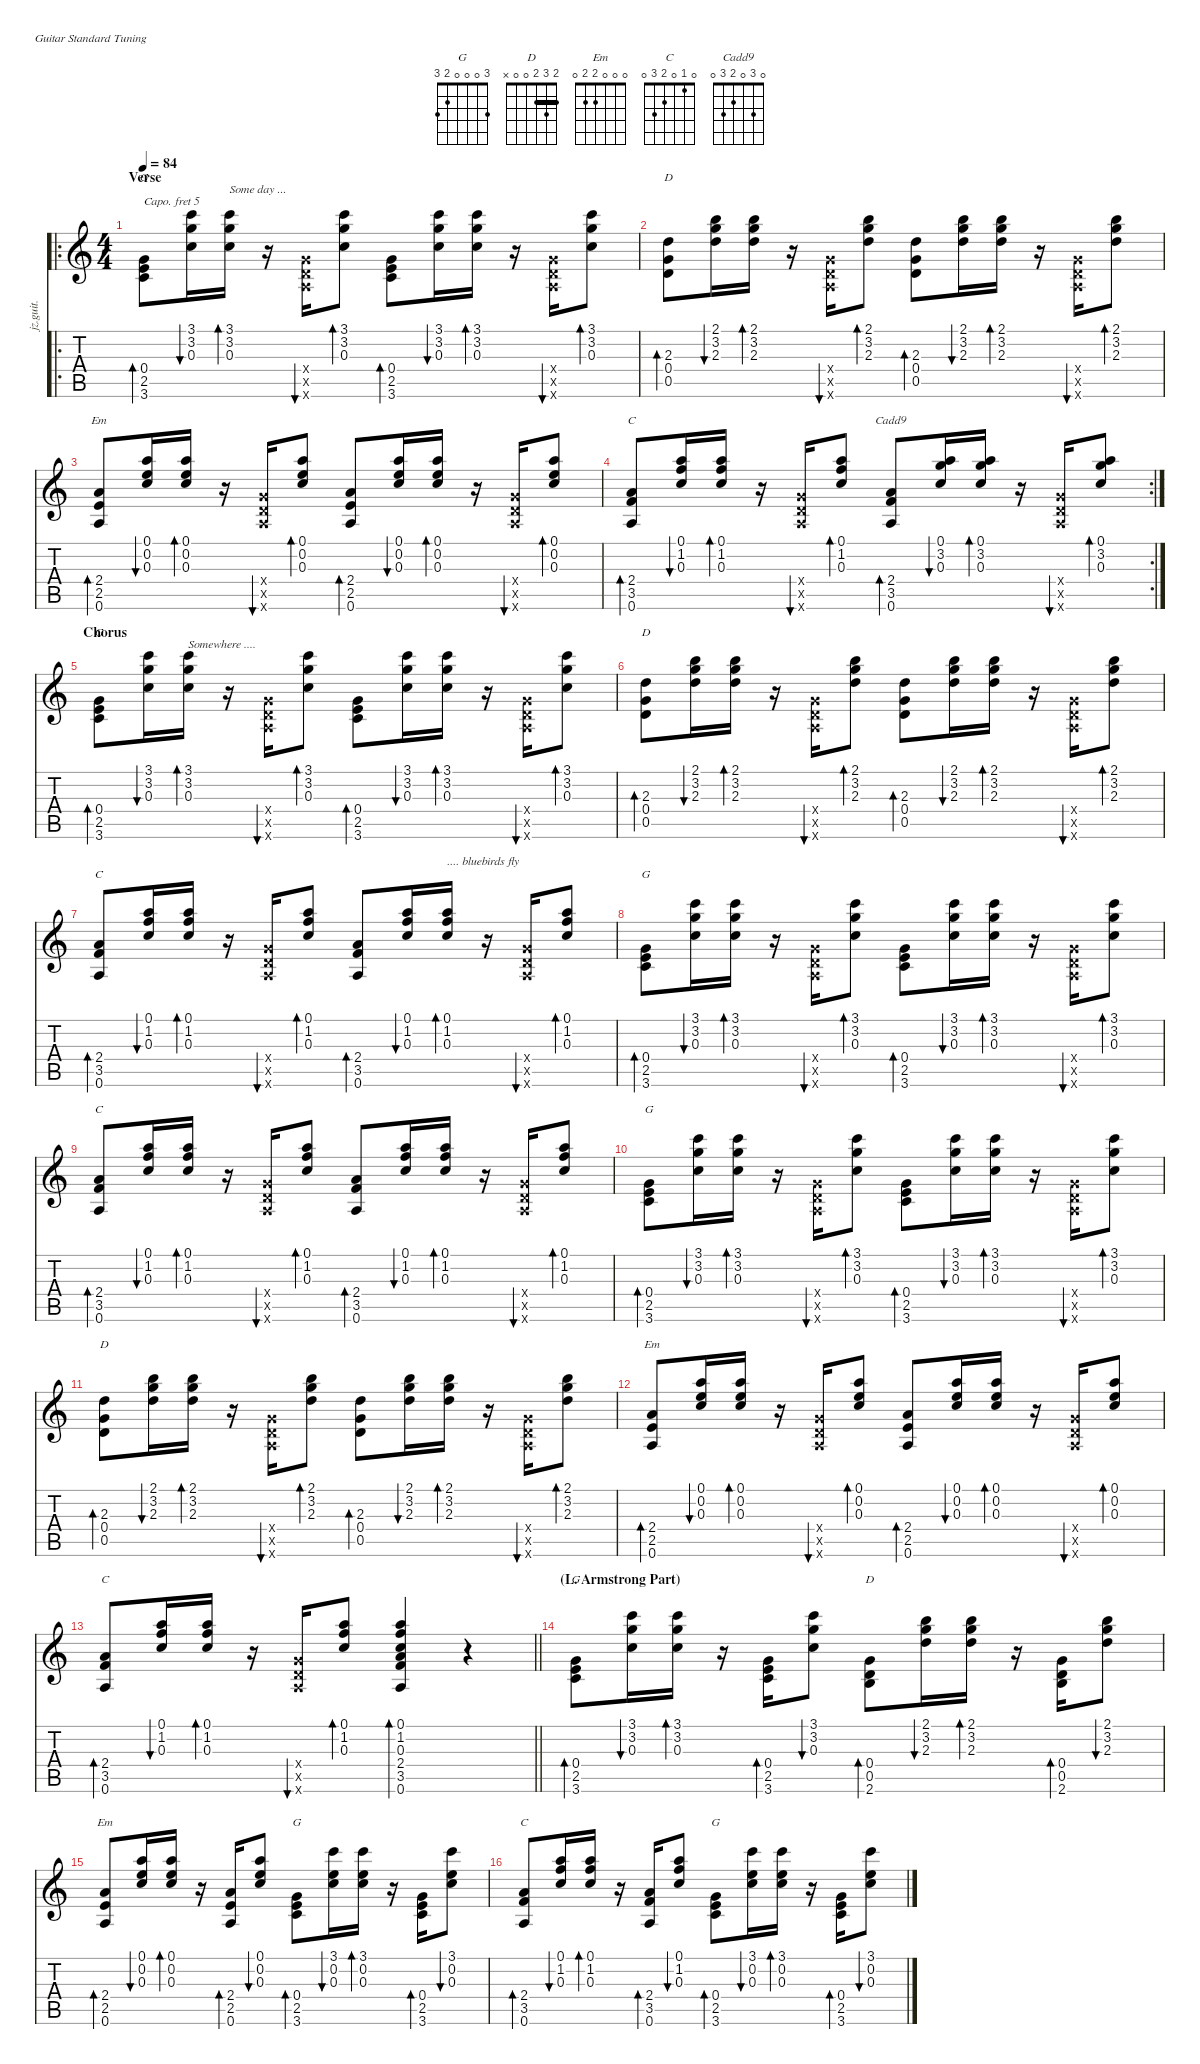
\defaultSystemsLayout 4
\hideDynamics
\bracketExtendMode nobrackets
\otherSystemsTrackNameOrientation horizontal
\track ("Guitar 1 (Capo 5)" "jz.guit.") {instrument electricguitarjazz}
\staff {score tabs}
\capo 5
\tuning (E4 B3 G3 D3 A2 E2)
\chord ("G" 3 0 0 0 2 3)
\chord ("D" 2 3 2 0 0 x) {barre 2}
\chord ("Em" 0 0 0 2 2 0)
\chord ("C" 0 1 0 2 3 0)
\chord ("Cadd9" 0 3 0 2 3 0)
\ro
\ts (4 4)
\section ("" "Verse")
\tempo 84
\clef g2
\ks c
(0.4 2.5 3.6).8{bd 60 ch "G" dy f beam Down} (3.1 3.2 0.3).16{bu 60 beam Down} (3.1 3.2 0.3).16{bd 60 txt "Some day ..." beam Down} r.16{beam Down} (0.4{x} 0.5{x} 0.6{x}).16{bu 60 beam Down} (3.1 3.2 0.3).8{bd 60 beam Down} (0.4 2.5 3.6).8{bd 60 beam Down} (3.1 3.2 0.3).16{bu 60 beam Down} (3.1 3.2 0.3).16{bd 60 beam Down} r.16{beam Down} (0.4{x} 0.5{x} 0.6{x}).16{bu 60 beam Down} (3.1 3.2 0.3).8{bd 60 beam Down} |
(2.3 0.4 0.5).8{bd 60 ch "D" beam Down} (2.1 3.2 2.3).16{bu 60 beam Down} (2.1 3.2 2.3).16{bd 60 beam Down} r.16{beam Down} (0.4{x} 0.5{x} 0.6{x}).16{bu 60 beam Up} (2.1 3.2 2.3).8{bd 60 beam Up} (2.3 0.4 0.5).8{bd 60 beam Down} (2.1 3.2 2.3).16{bu 60 beam Down} (2.1 3.2 2.3).16{bd 60 beam Down} r.16{beam Down} (0.4{x} 0.5{x} 0.6{x}).16{bu 60 beam Up} (2.1 3.2 2.3).8{bd 60 beam Up} |
(2.4 2.5 0.6).8{bd 60 ch "Em" beam Up} (0.1 0.2 0.3).16{bu 60 beam Up} (0.1 0.2 0.3).16{bd 60 beam Up} r.16{beam Up} (0.4{x} 0.5{x} 0.6{x}).16{bu 60 beam Up} (0.1 0.2 0.3).8{bd 60 beam Up} (2.4 2.5 0.6).8{bd 60 beam Up} (0.1 0.2 0.3).16{bu 60 beam Up} (0.1 0.2 0.3).16{bd 60 beam Up} r.16{beam Up} (0.4{x} 0.5{x} 0.6{x}).16{bu 60 beam Up} (0.1 0.2 0.3).8{bd 60 beam Up} |
\rc 2
(2.4 3.5 0.6).8{bd 60 ch "C" beam Up} (0.1 1.2 0.3).16{bu 60 beam Up} (0.1 1.2 0.3).16{bd 60 beam Up} r.16{beam Up} (0.4{x} 0.5{x} 0.6{x}).16{bu 60 beam Up} (0.1 1.2 0.3).8{bd 60 beam Up} (2.4 3.5 0.6).8{bd 60 ch "Cadd9" beam Up} (0.1 3.2 0.3).16{bu 60 beam Up} (0.1 3.2 0.3).16{bd 60 beam Up} r.16{beam Up} (0.4{x} 0.5{x} 0.6{x}).16{bu 60 beam Up} (0.1 3.2 0.3).8{bd 60 beam Up} |
\section ("" "Chorus")
(0.4 2.5 3.6).8{bd 60 ch "G" beam Down} (3.1 3.2 0.3).16{bu 60 beam Down} (3.1 3.2 0.3).16{bd 60 txt "Somewhere ...." beam Down} r.16{beam Down} (0.4{x} 0.5{x} 0.6{x}).16{bu 60 beam Down} (3.1 3.2 0.3).8{bd 60 beam Down} (0.4 2.5 3.6).8{bd 60 beam Down} (3.1 3.2 0.3).16{bu 60 beam Down} (3.1 3.2 0.3).16{bd 60 beam Down} r.16{beam Down} (0.4{x} 0.5{x} 0.6{x}).16{bu 60 beam Down} (3.1 3.2 0.3).8{bd 60 beam Down} |
(2.3 0.4 0.5).8{bd 60 ch "D" beam Down} (2.1 3.2 2.3).16{bu 60 beam Down} (2.1 3.2 2.3).16{bd 60 beam Down} r.16{beam Down} (0.4{x} 0.5{x} 0.6{x}).16{bu 60 beam Up} (2.1 3.2 2.3).8{bd 60 beam Up} (2.3 0.4 0.5).8{bd 60 beam Down} (2.1 3.2 2.3).16{bu 60 beam Down} (2.1 3.2 2.3).16{bd 60 beam Down} r.16{beam Down} (0.4{x} 0.5{x} 0.6{x}).16{bu 60 beam Up} (2.1 3.2 2.3).8{bd 60 beam Up} |
(2.4 3.5 0.6).8{bd 60 ch "C" beam Up} (0.1 1.2 0.3).16{bu 60 beam Up} (0.1 1.2 0.3).16{bd 60 beam Up} r.16{beam Up} (0.4{x} 0.5{x} 0.6{x}).16{bu 60 beam Up} (0.1 1.2 0.3).8{bd 60 beam Up} (2.4 3.5 0.6).8{bd 60 beam Up} (0.1 1.2 0.3).16{bu 60 beam Up} (0.1 1.2 0.3).16{bd 60 txt ".... bluebirds fly" beam Up} r.16{beam Up} (0.4{x} 0.5{x} 0.6{x}).16{bu 60 beam Up} (0.1 1.2 0.3).8{bd 60 beam Up} |
(0.4 2.5 3.6).8{bd 60 ch "G" beam Down} (3.1 3.2 0.3).16{bu 60 beam Down} (3.1 3.2 0.3).16{bd 60 beam Down} r.16{beam Down} (0.4{x} 0.5{x} 0.6{x}).16{bu 60 beam Down} (3.1 3.2 0.3).8{bd 60 beam Down} (0.4 2.5 3.6).8{bd 60 beam Down} (3.1 3.2 0.3).16{bu 60 beam Down} (3.1 3.2 0.3).16{bd 60 beam Down} r.16{beam Down} (0.4{x} 0.5{x} 0.6{x}).16{bu 60 beam Down} (3.1 3.2 0.3).8{bd 60 beam Down} |
(2.4 3.5 0.6).8{bd 60 ch "C" beam Up} (0.1 1.2 0.3).16{bu 60 beam Up} (0.1 1.2 0.3).16{bd 60 beam Up} r.16{beam Up} (0.4{x} 0.5{x} 0.6{x}).16{bu 60 beam Up} (0.1 1.2 0.3).8{bd 60 beam Up} (2.4 3.5 0.6).8{bd 60 beam Up} (0.1 1.2 0.3).16{bu 60 beam Up} (0.1 1.2 0.3).16{bd 60 beam Up} r.16{beam Up} (0.4{x} 0.5{x} 0.6{x}).16{bu 60 beam Up} (0.1 1.2 0.3).8{bd 60 beam Up} |
(0.4 2.5 3.6).8{bd 60 ch "G" beam Down} (3.1 3.2 0.3).16{bu 60 beam Down} (3.1 3.2 0.3).16{bd 60 beam Down} r.16{beam Down} (0.4{x} 0.5{x} 0.6{x}).16{bu 60 beam Down} (3.1 3.2 0.3).8{bd 60 beam Down} (0.4 2.5 3.6).8{bd 60 beam Down} (3.1 3.2 0.3).16{bu 60 beam Down} (3.1 3.2 0.3).16{bd 60 beam Down} r.16{beam Down} (0.4{x} 0.5{x} 0.6{x}).16{bu 60 beam Down} (3.1 3.2 0.3).8{bd 60 beam Down} |
(2.3 0.4 0.5).8{bd 60 ch "D" beam Down} (2.1 3.2 2.3).16{bu 60 beam Down} (2.1 3.2 2.3).16{bd 60 beam Down} r.16{beam Down} (0.4{x} 0.5{x} 0.6{x}).16{bu 60 beam Up} (2.1 3.2 2.3).8{bd 60 beam Up} (2.3 0.4 0.5).8{bd 60 beam Down} (2.1 3.2 2.3).16{bu 60 beam Down} (2.1 3.2 2.3).16{bd 60 beam Down} r.16{beam Down} (0.4{x} 0.5{x} 0.6{x}).16{bu 60 beam Up} (2.1 3.2 2.3).8{bd 60 beam Up} |
(2.4 2.5 0.6).8{bd 60 ch "Em" beam Up} (0.1 0.2 0.3).16{bu 60 beam Up} (0.1 0.2 0.3).16{bd 60 beam Up} r.16{beam Up} (0.4{x} 0.5{x} 0.6{x}).16{bu 60 beam Up} (0.1 0.2 0.3).8{bd 60 beam Up} (2.4 2.5 0.6).8{bd 60 beam Up} (0.1 0.2 0.3).16{bu 60 beam Up} (0.1 0.2 0.3).16{bd 60 beam Up} r.16{beam Up} (0.4{x} 0.5{x} 0.6{x}).16{bu 60 beam Up} (0.1 0.2 0.3).8{bd 60 beam Up} |
\barLineRight lightlight
(2.4 3.5 0.6).8{bd 60 ch "C" beam Up} (0.1 1.2 0.3).16{bu 60 beam Up} (0.1 1.2 0.3).16{bd 60 beam Up} r.16{beam Up} (0.4{x} 0.5{x} 0.6{x}).16{bu 60 beam Up} (0.1 1.2 0.3).8{bd 60 beam Up} (0.1 1.2 0.3 2.4 3.5 0.6).4{bd 60 beam Up} r.4{beam Up} |
\section ("" "(L. Armstrong Part)")
(0.4 2.5 3.6).8{bd 60 ch "G" beam Down} (3.1 3.2 0.3).16{bu 60 beam Down} (3.1 3.2 0.3).16{bd 60 beam Down} r.16{beam Down} (0.4 2.5 3.6).16{bd 60 beam Down} (3.1 3.2 0.3).8{bu 60 beam Down} (0.4 0.5 2.6).8{bd 60 ch "D" beam Down} (2.1 3.2 2.3).16{bu 60 beam Down} (2.1 3.2 2.3).16{bd 60 beam Down} r.16{beam Down} (0.4 0.5 2.6).16{bd 60 beam Down} (2.1 3.2 2.3).8{bu 60 beam Down} |
(2.4 2.5 0.6).8{bd 60 ch "Em" beam Up} (0.1 0.2 0.3).16{bu 60 beam Up} (0.1 0.2 0.3).16{bd 60 beam Up} r.16{beam Up} (2.4 2.5 0.6).16{bd 60 beam Up} (0.1 0.2 0.3).8{bu 60 beam Up} (0.4 2.5 3.6).8{bd 60 ch "G" beam Down} (3.1 0.2 0.3).16{bu 60 beam Down} (3.1 0.2 0.3).16{bd 60 beam Down} r.16{beam Down} (0.4 2.5 3.6).16{bd 60 beam Down} (3.1 0.2 0.3).8{bu 60 beam Down} |
(2.4 3.5 0.6).8{bd 60 ch "C" beam Up} (0.1 1.2 0.3).16{bu 60 beam Up} (0.1 1.2 0.3).16{bd 60 beam Up} r.16{beam Up} (2.4 3.5 0.6).16{bd 60 beam Up} (0.1 1.2 0.3).8{bu 60 beam Up} (0.4 2.5 3.6).8{bd 60 ch "G" beam Down} (3.1 0.2 0.3).16{bu 60 beam Down} (3.1 0.2 0.3).16{bd 60 beam Down} r.16{beam Down} (0.4 2.5 3.6).16{bd 60 beam Down} (3.1 0.2 0.3).8{bu 60 beam Down}
